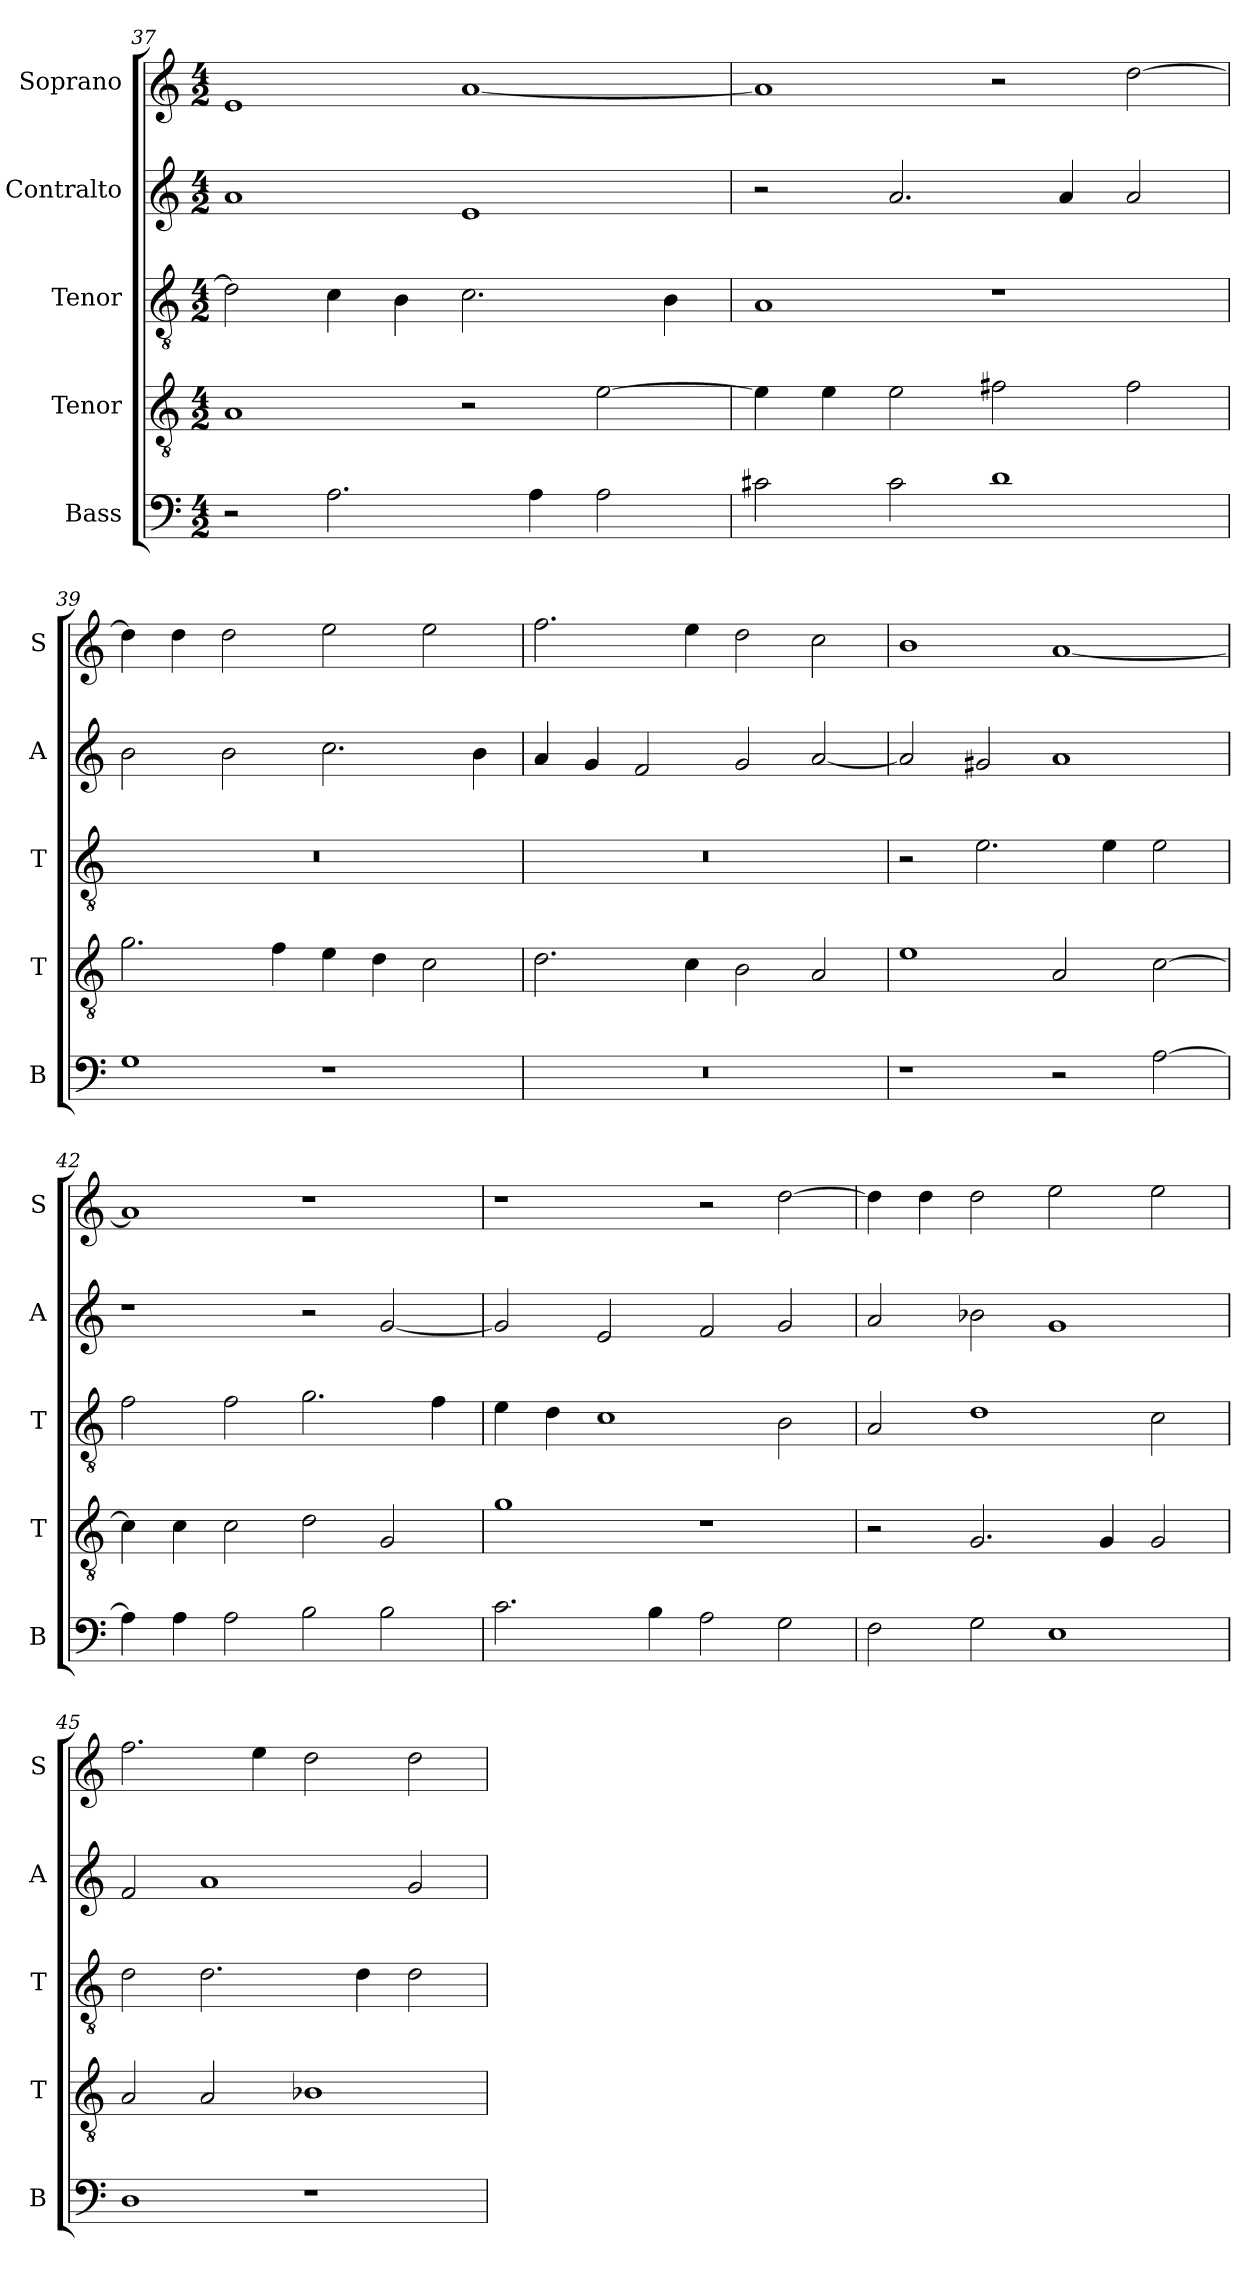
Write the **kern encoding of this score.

**kern	**kern	**kern	**kern	**kern
*part5	*part4	*part3	*part2	*part1
*staff5	*staff4	*staff3	*staff2	*staff1
*I"Bass	*I"Tenor	*I"Tenor	*I"Contralto	*I"Soprano
*I'B	*I'T	*I'T	*I'A	*I'S
*clefF4	*clefGv2	*clefGv2	*clefG2	*clefG2
*k[]	*k[]	*k[]	*k[]	*k[]
*A:aeo	*A:aeo	*A:aeo	*A:aeo	*A:aeo
*M4/2	*M4/2	*M4/2	*M4/2	*M4/2
=37	=37	=37	=37	=37
2r	1A	2d]	1a	1e
2.A	.	4c	.	.
.	.	4B	.	.
.	2r	2.c	1e	[1a
4A	.	.	.	.
2A	[2e	.	.	.
.	.	4B	.	.
=38	=38	=38	=38	=38
2c#X	4e]	1A	2r	1a]
.	4e	.	.	.
2c#	2e	.	2.a	.
1d	2f#X	1r	.	2r
.	.	.	4a	.
.	2f#	.	2a	[2dd
=39	=39	=39	=39	=39
1G	2.g	0r	2b	4dd]
.	.	.	.	4dd
.	.	.	2b	2dd
.	4f	.	.	.
1r	4e	.	2.cc	2ee
.	4d	.	.	.
.	2c	.	.	2ee
.	.	.	4b	.
=40	=40	=40	=40	=40
0r	2.d	0r	4a	2.ff
.	.	.	4g	.
.	.	.	2f	.
.	4c	.	.	4ee
.	2B	.	2g	2dd
.	2A	.	[2a	2cc
=41	=41	=41	=41	=41
1r	1e	2r	2a]	1b
.	.	2.e	2g#X	.
2r	2A	.	1a	[1a
.	.	4e	.	.
[2A	[2c	2e	.	.
=42	=42	=42	=42	=42
4A]	4c]	2f	1r	1a]
4A	4c	.	.	.
2A	2c	2f	.	.
2B	2d	2.g	2r	1r
2B	2G	.	[2g	.
.	.	4f	.	.
=43	=43	=43	=43	=43
2.c	1g	4e	2g]	1r
.	.	4d	.	.
.	.	1c	2e	.
4B	.	.	.	.
2A	1r	.	2f	2r
2G	.	2B	2g	[2dd
=44	=44	=44	=44	=44
2F	2r	2A	2a	4dd]
.	.	.	.	4dd
2G	2.G	1d	2b-X	2dd
1E	.	.	1g	2ee
.	4G	.	.	.
.	2G	2c	.	2ee
=45	=45	=45	=45	=45
1D	2A	2d	2f	2.ff
.	2A	2.d	1a	.
.	.	.	.	4ee
1r	1B-X	.	.	2dd
.	.	4d	.	.
.	.	2d	2g	2dd
=	=	=	=	=
*-	*-	*-	*-	*-
